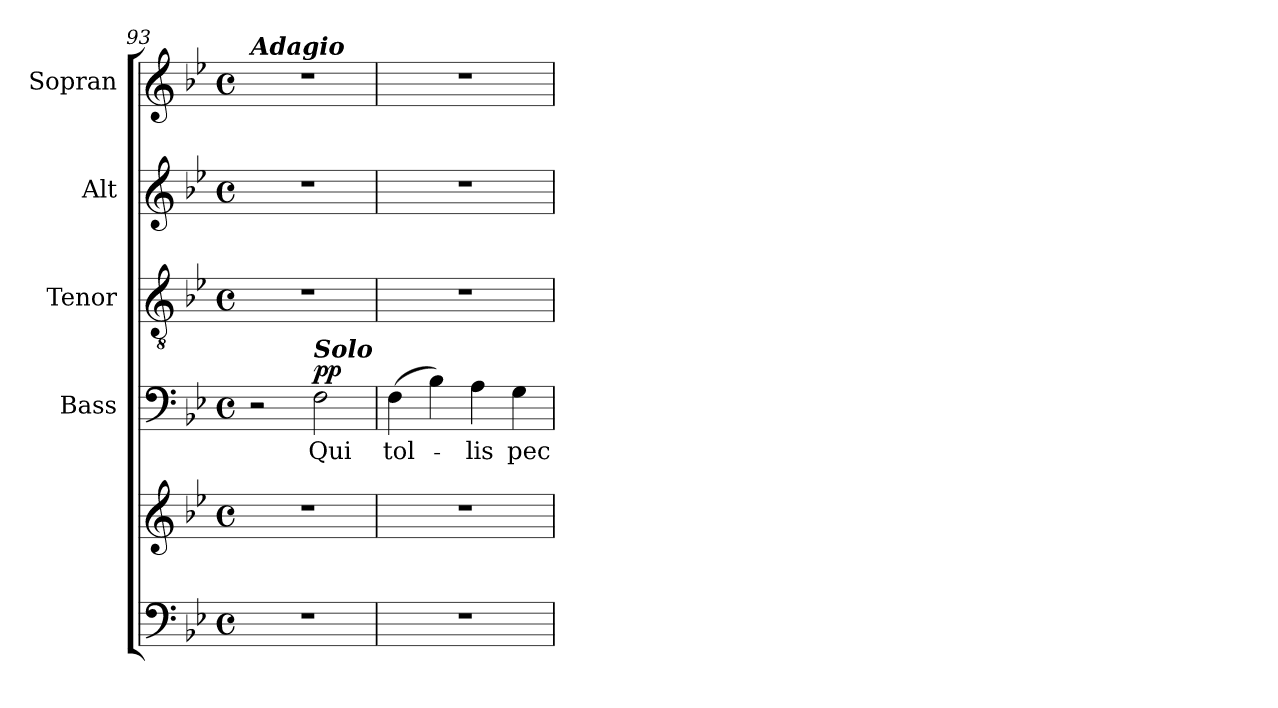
**kern	**kern	**kern	**text	**dynam	**kern	**kern	**kern
*part5	*part5	*part4	*part4	*part4	*part3	*part2	*part1
*staff6	*staff5	*staff4	*staff4	*staff4	*staff3	*staff2	*staff1
*	*	*I"Bass	*	*	*I"Tenor	*I"Alt	*I"Sopran
*	*	*I'B.	*	*	*I'T.	*I'A.	*I'S.
*clefF4	*clefG2	*clefF4	*	*	*clefGv2	*clefG2	*clefG2
*k[b-e-]	*k[b-e-]	*k[b-e-]	*	*	*k[b-e-]	*k[b-e-]	*k[b-e-]
*B-:	*B-:	*B-:	*	*	*B-:	*B-:	*B-:
*M4/4	*M4/4	*M4/4	*	*	*M4/4	*M4/4	*M4/4
*met(c)	*met(c)	*met(c)	*	*	*met(c)	*met(c)	*met(c)
=93	=93	=93	=93	=93	=93	=93	=93
!	!	!	!	!	!	!	!LO:TX:a:Bi:t=Adagio
1r	1r	2r	.	.	1r	1r	1r
!	!	!LO:TX:a:Bi:t=Solo	!	!	!	!	!
!	!	!	!LO:LY:b	!LO:DY:a	!	!	!
.	.	2F\	Qui	pp	.	.	.
=94	=94	=94	=94	=94	=94	=94	=94
!	!	!	!LO:LY:b	!	!	!	!
1r	1r	(>4F\	tol-	.	1r	1r	1r
.	.	4B-\)	.	.	.	.	.
!	!	!	!LO:LY:b	!	!	!	!
.	.	4A\	-lis	.	.	.	.
!	!	!	!LO:LY:b	!	!	!	!
.	.	4G\	pec-	.	.	.	.
=	=	=	=	=	=	=	=
*-	*-	*-	*-	*-	*-	*-	*-
